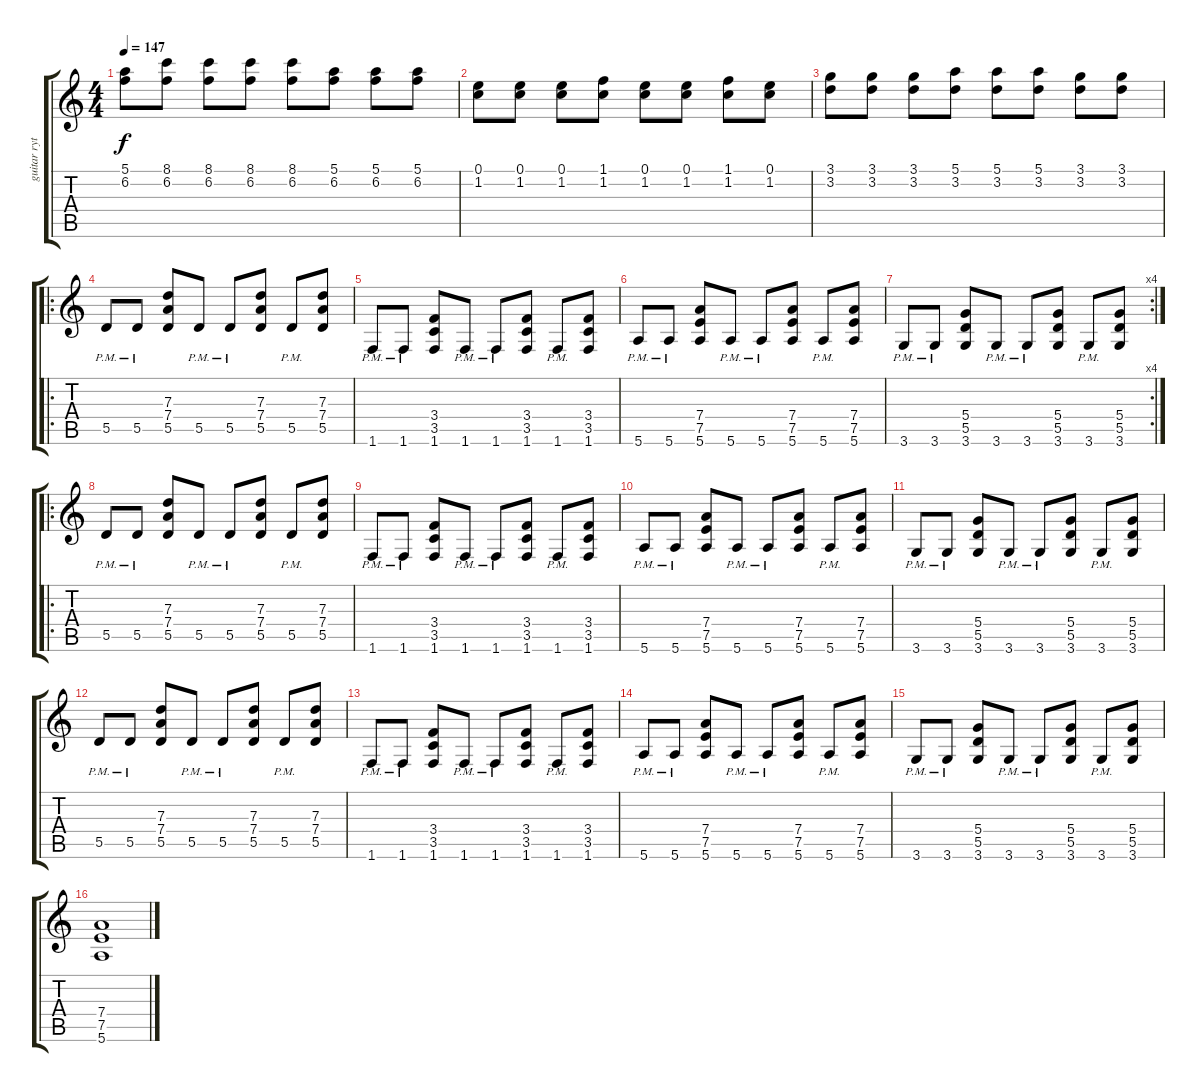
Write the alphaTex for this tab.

\track ("guitar rythmik/solo" "guitar ryt") {instrument distortionguitar}
\staff {score tabs}
\tuning (E4 B3 G3 D3 A2 E2) {hide}
\ts (4 4)
\tempo 147
\clef g2
\ks c
(5.1 6.2).8{dy f} (8.1 6.2).8 (8.1 6.2).8 (8.1 6.2).8 (8.1 6.2).8 (5.1 6.2).8 (5.1 6.2).8 (5.1 6.2).8 |
(0.1 1.2).8 (0.1 1.2).8 (0.1 1.2).8 (1.1 1.2).8 (0.1 1.2).8 (0.1 1.2).8 (1.1 1.2).8 (0.1 1.2).8 |
(3.1 3.2).8 (3.1 3.2).8 (3.1 3.2).8 (5.1 3.2).8 (5.1 3.2).8 (5.1 3.2).8 (3.1 3.2).8 (3.1 3.2).8 |
\ro
5.5{pm}.8{volume 11} 5.5{pm}.8 (7.3 7.4 5.5).8 5.5{pm}.8 5.5{pm}.8 (7.3 7.4 5.5).8 5.5{pm}.8 (7.3 7.4 5.5).8 |
1.6{pm}.8 1.6{pm}.8 (3.4 3.5 1.6).8 1.6{pm}.8 1.6{pm}.8 (3.4 3.5 1.6).8 1.6{pm}.8 (3.4 3.5 1.6).8 |
5.6{pm}.8 5.6{pm}.8 (7.4 7.5 5.6).8 5.6{pm}.8 5.6{pm}.8 (7.4 7.5 5.6).8 5.6{pm}.8 (7.4 7.5 5.6).8 |
\rc 4
3.6{pm}.8 3.6{pm}.8 (5.4 5.5 3.6).8 3.6{pm}.8 3.6{pm}.8 (5.4 5.5 3.6).8 3.6{pm}.8 (5.4 5.5 3.6).8 |
\ro
5.5{pm}.8 5.5{pm}.8 (7.3 7.4 5.5).8 5.5{pm}.8 5.5{pm}.8 (7.3 7.4 5.5).8 5.5{pm}.8 (7.3 7.4 5.5).8 |
1.6{pm}.8 1.6{pm}.8 (3.4 3.5 1.6).8 1.6{pm}.8 1.6{pm}.8 (3.4 3.5 1.6).8 1.6{pm}.8 (3.4 3.5 1.6).8 |
5.6{pm}.8 5.6{pm}.8 (7.4 7.5 5.6).8 5.6{pm}.8 5.6{pm}.8 (7.4 7.5 5.6).8 5.6{pm}.8 (7.4 7.5 5.6).8 |
3.6{pm}.8 3.6{pm}.8 (5.4 5.5 3.6).8 3.6{pm}.8 3.6{pm}.8 (5.4 5.5 3.6).8 3.6{pm}.8 (5.4 5.5 3.6).8 |
5.5{pm}.8 5.5{pm}.8 (7.3 7.4 5.5).8 5.5{pm}.8 5.5{pm}.8 (7.3 7.4 5.5).8 5.5{pm}.8 (7.3 7.4 5.5).8 |
1.6{pm}.8 1.6{pm}.8 (3.4 3.5 1.6).8 1.6{pm}.8 1.6{pm}.8 (3.4 3.5 1.6).8 1.6{pm}.8 (3.4 3.5 1.6).8 |
5.6{pm}.8 5.6{pm}.8 (7.4 7.5 5.6).8 5.6{pm}.8 5.6{pm}.8 (7.4 7.5 5.6).8 5.6{pm}.8 (7.4 7.5 5.6).8 |
3.6{pm}.8 3.6{pm}.8 (5.4 5.5 3.6).8 3.6{pm}.8 3.6{pm}.8 (5.4 5.5 3.6).8 3.6{pm}.8 (5.4 5.5 3.6).8 |
(7.4 7.5 5.6).1{volume 14}
